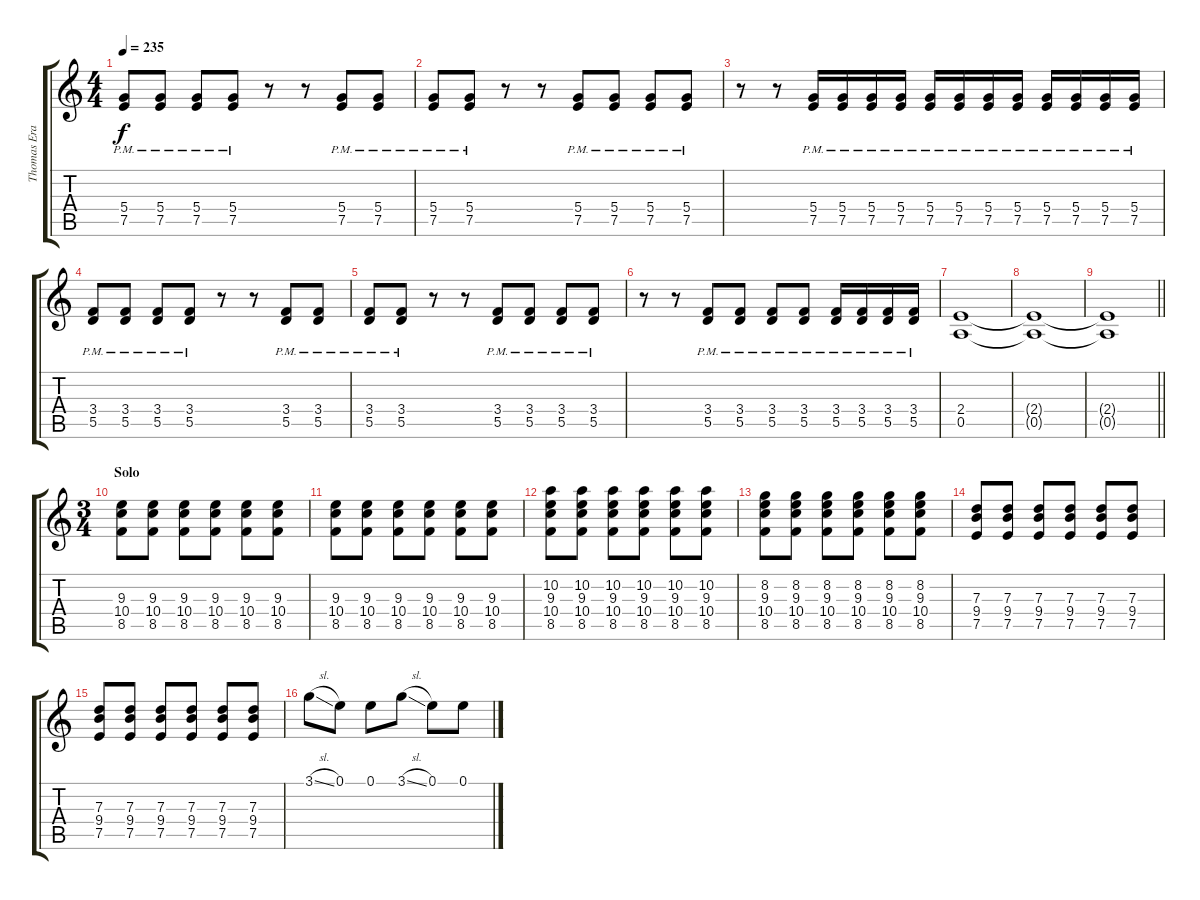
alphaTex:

\track ("Thomas Erak (Left)" "Thomas Era") {instrument overdrivenguitar}
\staff {score tabs}
\tuning (E4 B3 G3 D3 A2 E2) {hide}
\ts (4 4)
\tempo 235
\clef g2
\ks c
(5.4{pm} 7.5{pm}).8{dy f} (5.4{pm} 7.5{pm}).8 (5.4{pm} 7.5{pm}).8 (5.4{pm} 7.5{pm}).8 r.8 r.8 (5.4{pm} 7.5{pm}).8 (5.4{pm} 7.5{pm}).8 |
(5.4{pm} 7.5{pm}).8 (5.4{pm} 7.5{pm}).8 r.8 r.8 (5.4{pm} 7.5{pm}).8 (5.4{pm} 7.5{pm}).8 (5.4{pm} 7.5{pm}).8 (5.4{pm} 7.5{pm}).8 |
r.8 r.8 (5.4{pm} 7.5{pm}).16 (5.4{pm} 7.5{pm}).16 (5.4{pm} 7.5{pm}).16 (5.4{pm} 7.5{pm}).16 (5.4{pm} 7.5{pm}).16 (5.4{pm} 7.5{pm}).16 (5.4{pm} 7.5{pm}).16 (5.4{pm} 7.5{pm}).16 (5.4{pm} 7.5{pm}).16 (5.4{pm} 7.5{pm}).16 (5.4{pm} 7.5{pm}).16 (5.4{pm} 7.5{pm}).16 |
(3.4{pm} 5.5{pm}).8 (3.4{pm} 5.5{pm}).8 (3.4{pm} 5.5{pm}).8 (3.4{pm} 5.5{pm}).8 r.8 r.8 (3.4{pm} 5.5{pm}).8 (3.4{pm} 5.5{pm}).8 |
(3.4{pm} 5.5{pm}).8 (3.4{pm} 5.5{pm}).8 r.8 r.8 (3.4{pm} 5.5{pm}).8 (3.4{pm} 5.5{pm}).8 (3.4{pm} 5.5{pm}).8 (3.4{pm} 5.5{pm}).8 |
r.8 r.8 (3.4{pm} 5.5{pm}).8 (3.4{pm} 5.5{pm}).8 (3.4{pm} 5.5{pm}).8 (3.4{pm} 5.5{pm}).8 (3.4{pm} 5.5{pm}).16 (3.4{pm} 5.5{pm}).16 (3.4{pm} 5.5{pm}).16 (3.4{pm} 5.5{pm}).16 |
(2.4 0.5).1 |
(2.4{t} 0.5{t}).1 |
\barLineRight lightlight
(2.4{t} 0.5{t}).1 |
\ts (3 4)
\section ("" "Solo")
(9.3 10.4 8.5).8 (9.3 10.4 8.5).8 (9.3 10.4 8.5).8 (9.3 10.4 8.5).8 (9.3 10.4 8.5).8 (9.3 10.4 8.5).8 |
(9.3 10.4 8.5).8 (9.3 10.4 8.5).8 (9.3 10.4 8.5).8 (9.3 10.4 8.5).8 (9.3 10.4 8.5).8 (9.3 10.4 8.5).8 |
(10.2 9.3 10.4 8.5).8 (10.2 9.3 10.4 8.5).8 (10.2 9.3 10.4 8.5).8 (10.2 9.3 10.4 8.5).8 (10.2 9.3 10.4 8.5).8 (10.2 9.3 10.4 8.5).8 |
(8.2 9.3 10.4 8.5).8 (8.2 9.3 10.4 8.5).8 (8.2 9.3 10.4 8.5).8 (8.2 9.3 10.4 8.5).8 (8.2 9.3 10.4 8.5).8 (8.2 9.3 10.4 8.5).8 |
(7.3 9.4 7.5).8 (7.3 9.4 7.5).8 (7.3 9.4 7.5).8 (7.3 9.4 7.5).8 (7.3 9.4 7.5).8 (7.3 9.4 7.5).8 |
(7.3 9.4 7.5).8 (7.3 9.4 7.5).8 (7.3 9.4 7.5).8 (7.3 9.4 7.5).8 (7.3 9.4 7.5).8 (7.3 9.4 7.5).8 |
3.1{sl}.8 0.1.8 0.1.8 3.1{sl}.8 0.1.8 0.1.8
